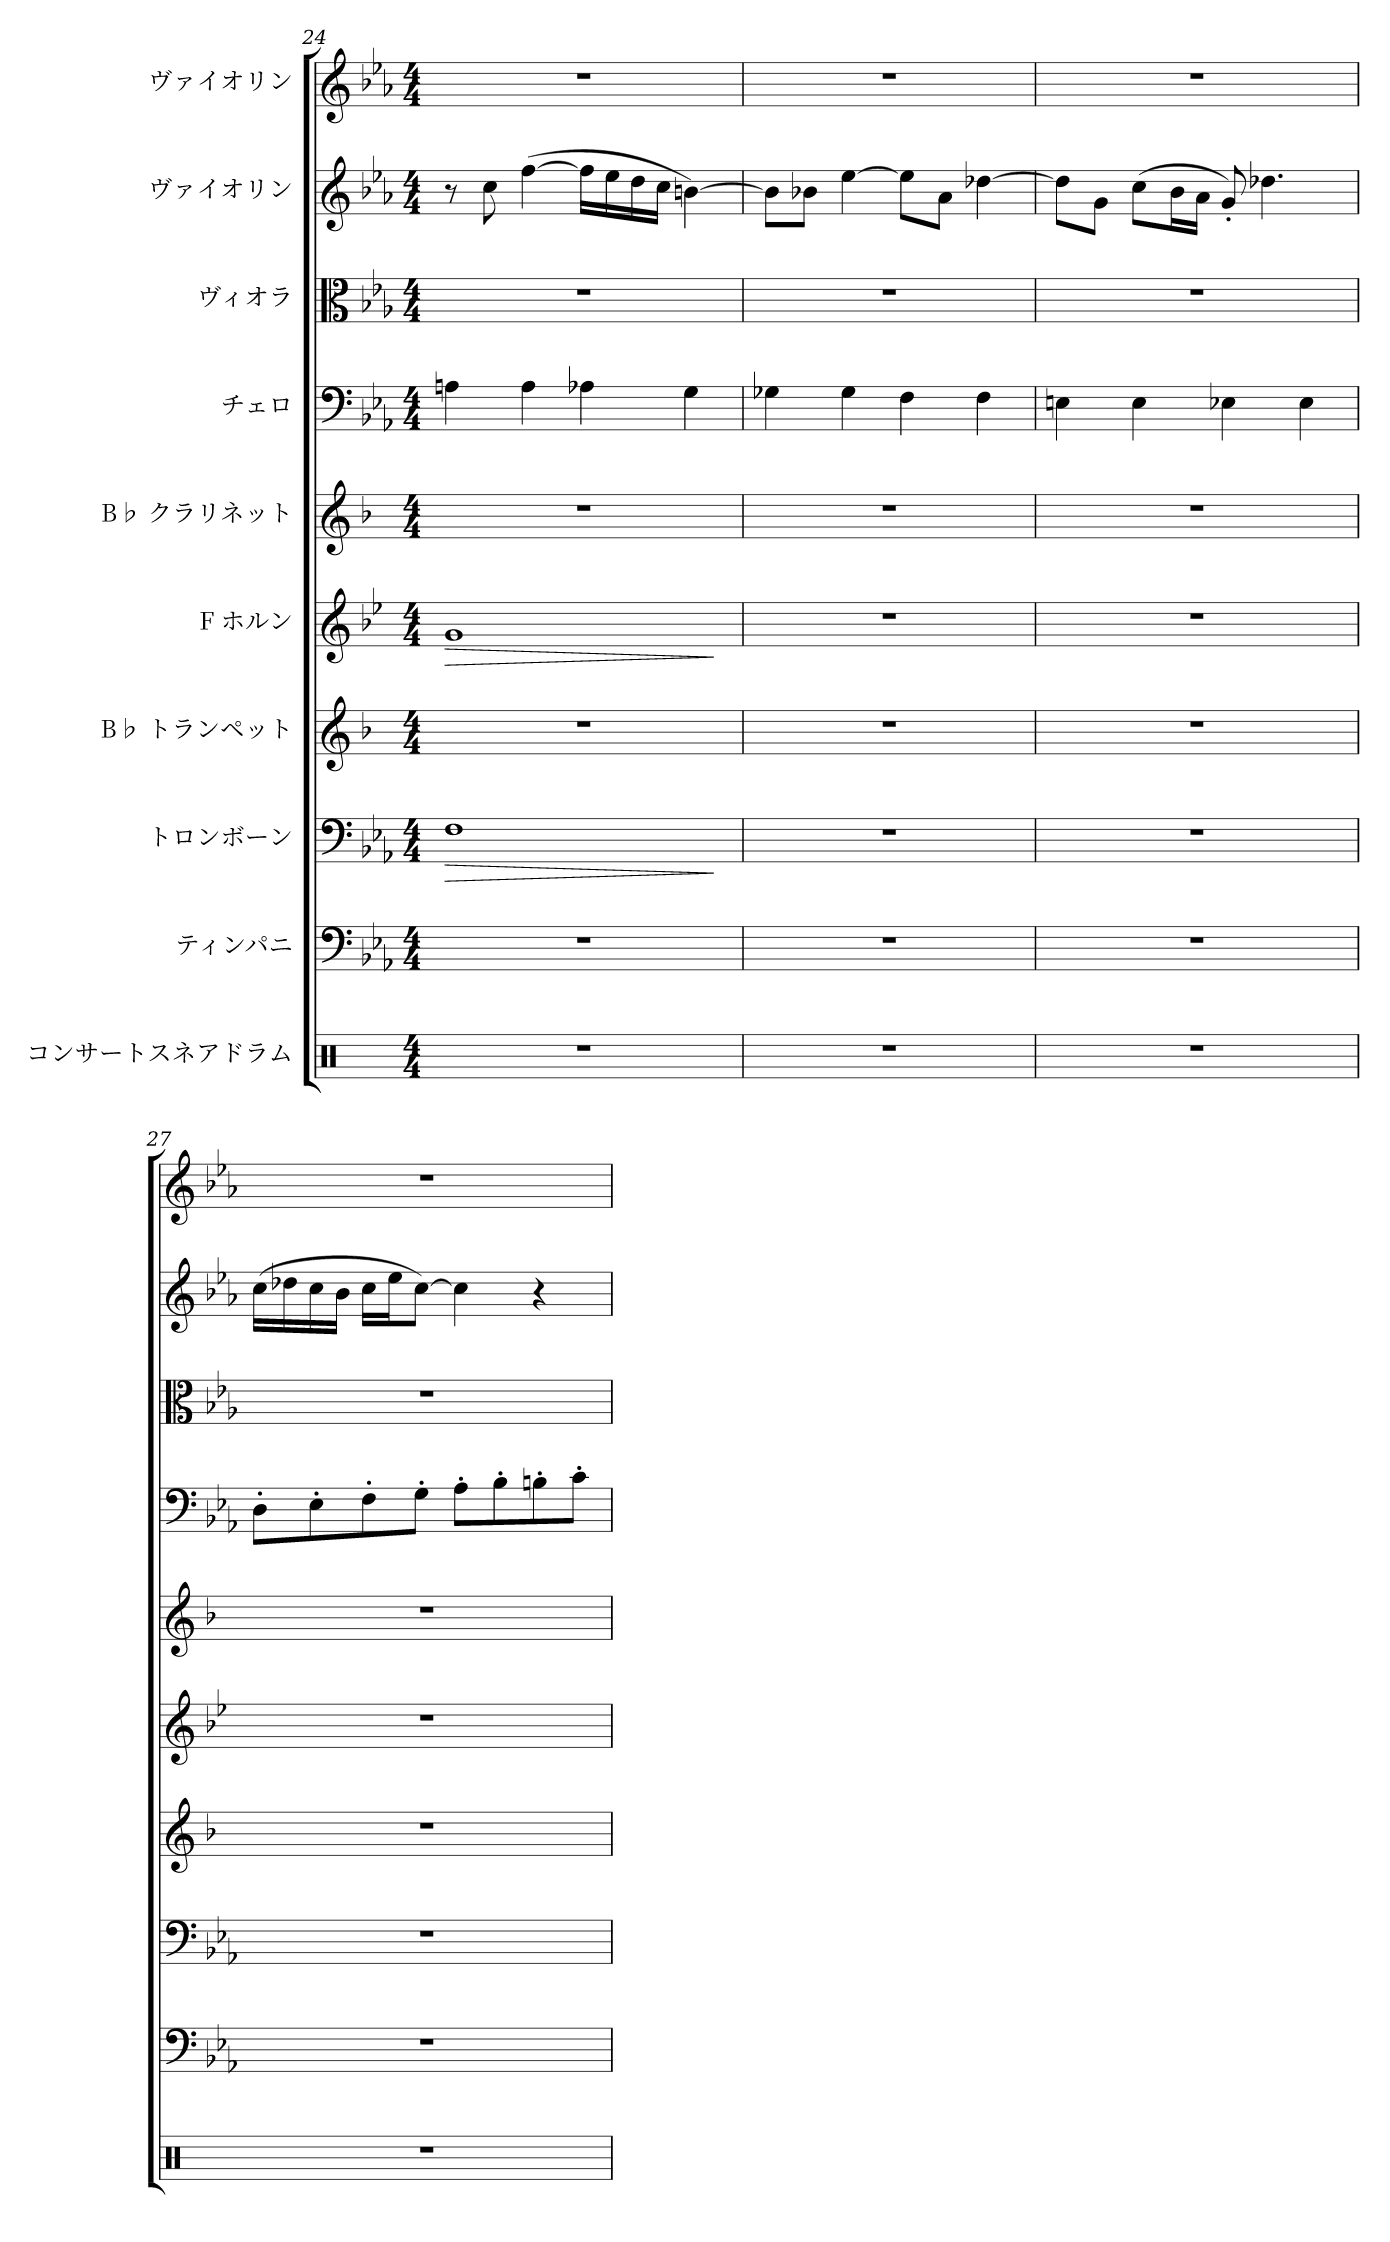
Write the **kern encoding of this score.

**kern	**kern	**kern	**dynam	**kern	**kern	**dynam	**kern	**kern	**kern	**kern	**kern
*part10	*part9	*part8	*part8	*part7	*part6	*part6	*part5	*part4	*part3	*part2	*part1
*staff10	*staff9	*staff8	*staff8	*staff7	*staff6	*staff6	*staff5	*staff4	*staff3	*staff2	*staff1
*I"コンサートスネアドラム	*I"ティンパニ	*I"トロンボーン	*	*I"B♭ トランペット	*I"F ホルン	*	*I"B♭ クラリネット	*I"チェロ	*I"ヴィオラ	*I"ヴァイオリン	*I"ヴァイオリン
*clefX	*clefF4	*clefF4	*	*clefG2	*clefG2	*	*clefG2	*clefF4	*clefC3	*clefG2	*clefG2
*	*	*	*	*ITrd1c2	*ITrd4c7	*	*ITrd1c2	*	*	*	*
*k[]	*k[b-e-a-]	*k[b-e-a-]	*	*k[b-e-a-]	*k[b-e-a-]	*	*k[b-e-a-]	*k[b-e-a-]	*k[b-e-a-]	*k[b-e-a-]	*k[b-e-a-]
*M4/4	*M4/4	*M4/4	*	*M4/4	*M4/4	*	*M4/4	*M4/4	*M4/4	*M4/4	*M4/4
=24	=24	=24	=24	=24	=24	=24	=24	=24	=24	=24	=24
!	!	!	!LO:HP:b	!	!	!LO:HP:b	!	!	!	!	!
1r	1r	1F	>	1r	1c	>	1r	4An\	1r	8r	1r
.	.	.	.	.	.	.	.	.	.	8cc\	.
.	.	.	.	.	.	.	.	4A\	.	(>[4ff\	.
.	.	.	.	.	.	.	.	4A-X\	.	16ff\LL]	.
.	.	.	.	.	.	.	.	.	.	16ee-\	.
.	.	.	.	.	.	.	.	.	.	16dd\	.
.	.	.	.	.	.	.	.	.	.	16cc\JJ	.
.	.	.	.	.	.	.	.	4G\	.	[4bn\)	.
.	.	.	]	.	.	]	.	.	.	.	.
=25	=25	=25	=25	=25	=25	=25	=25	=25	=25	=25	=25
1r	1r	1r	.	1r	1r	.	1r	4G-X\	1r	8b\L]	1r
.	.	.	.	.	.	.	.	.	.	8b-X\J	.
.	.	.	.	.	.	.	.	4G-\	.	[4ee-\	.
.	.	.	.	.	.	.	.	4F\	.	8ee-\L]	.
.	.	.	.	.	.	.	.	.	.	8a-\J	.
.	.	.	.	.	.	.	.	4F\	.	[4dd-X\	.
!!LO:PB:g=z
=26	=26	=26	=26	=26	=26	=26	=26	=26	=26	=26	=26
1r	1r	1r	.	1r	1r	.	1r	4En\	1r	8dd-\L]	1r
.	.	.	.	.	.	.	.	.	.	8g\J	.
.	.	.	.	.	.	.	.	4E\	.	(>8cc\L	.
.	.	.	.	.	.	.	.	.	.	16b-\L	.
.	.	.	.	.	.	.	.	.	.	16a-\JJ	.
.	.	.	.	.	.	.	.	4E-X\	.	8g'/)	.
.	.	.	.	.	.	.	.	.	.	4.dd-X\	.
.	.	.	.	.	.	.	.	4E-\	.	.	.
=27	=27	=27	=27	=27	=27	=27	=27	=27	=27	=27	=27
1r	1r	1r	.	1r	1r	.	1r	8D'\L	1r	(>16cc\LL	1r
.	.	.	.	.	.	.	.	.	.	16dd-X\	.
.	.	.	.	.	.	.	.	8E-'\	.	16cc\	.
.	.	.	.	.	.	.	.	.	.	16b-\JJ	.
.	.	.	.	.	.	.	.	8F'\	.	16cc\LL	.
.	.	.	.	.	.	.	.	.	.	16ee-\J	.
.	.	.	.	.	.	.	.	8G'\J	.	[8cc\J)	.
.	.	.	.	.	.	.	.	8A-'\L	.	4cc\]	.
.	.	.	.	.	.	.	.	8B-'\	.	.	.
.	.	.	.	.	.	.	.	8Bn'\	.	4r	.
.	.	.	.	.	.	.	.	8c'\J	.	.	.
=	=	=	=	=	=	=	=	=	=	=	=
*-	*-	*-	*-	*-	*-	*-	*-	*-	*-	*-	*-
